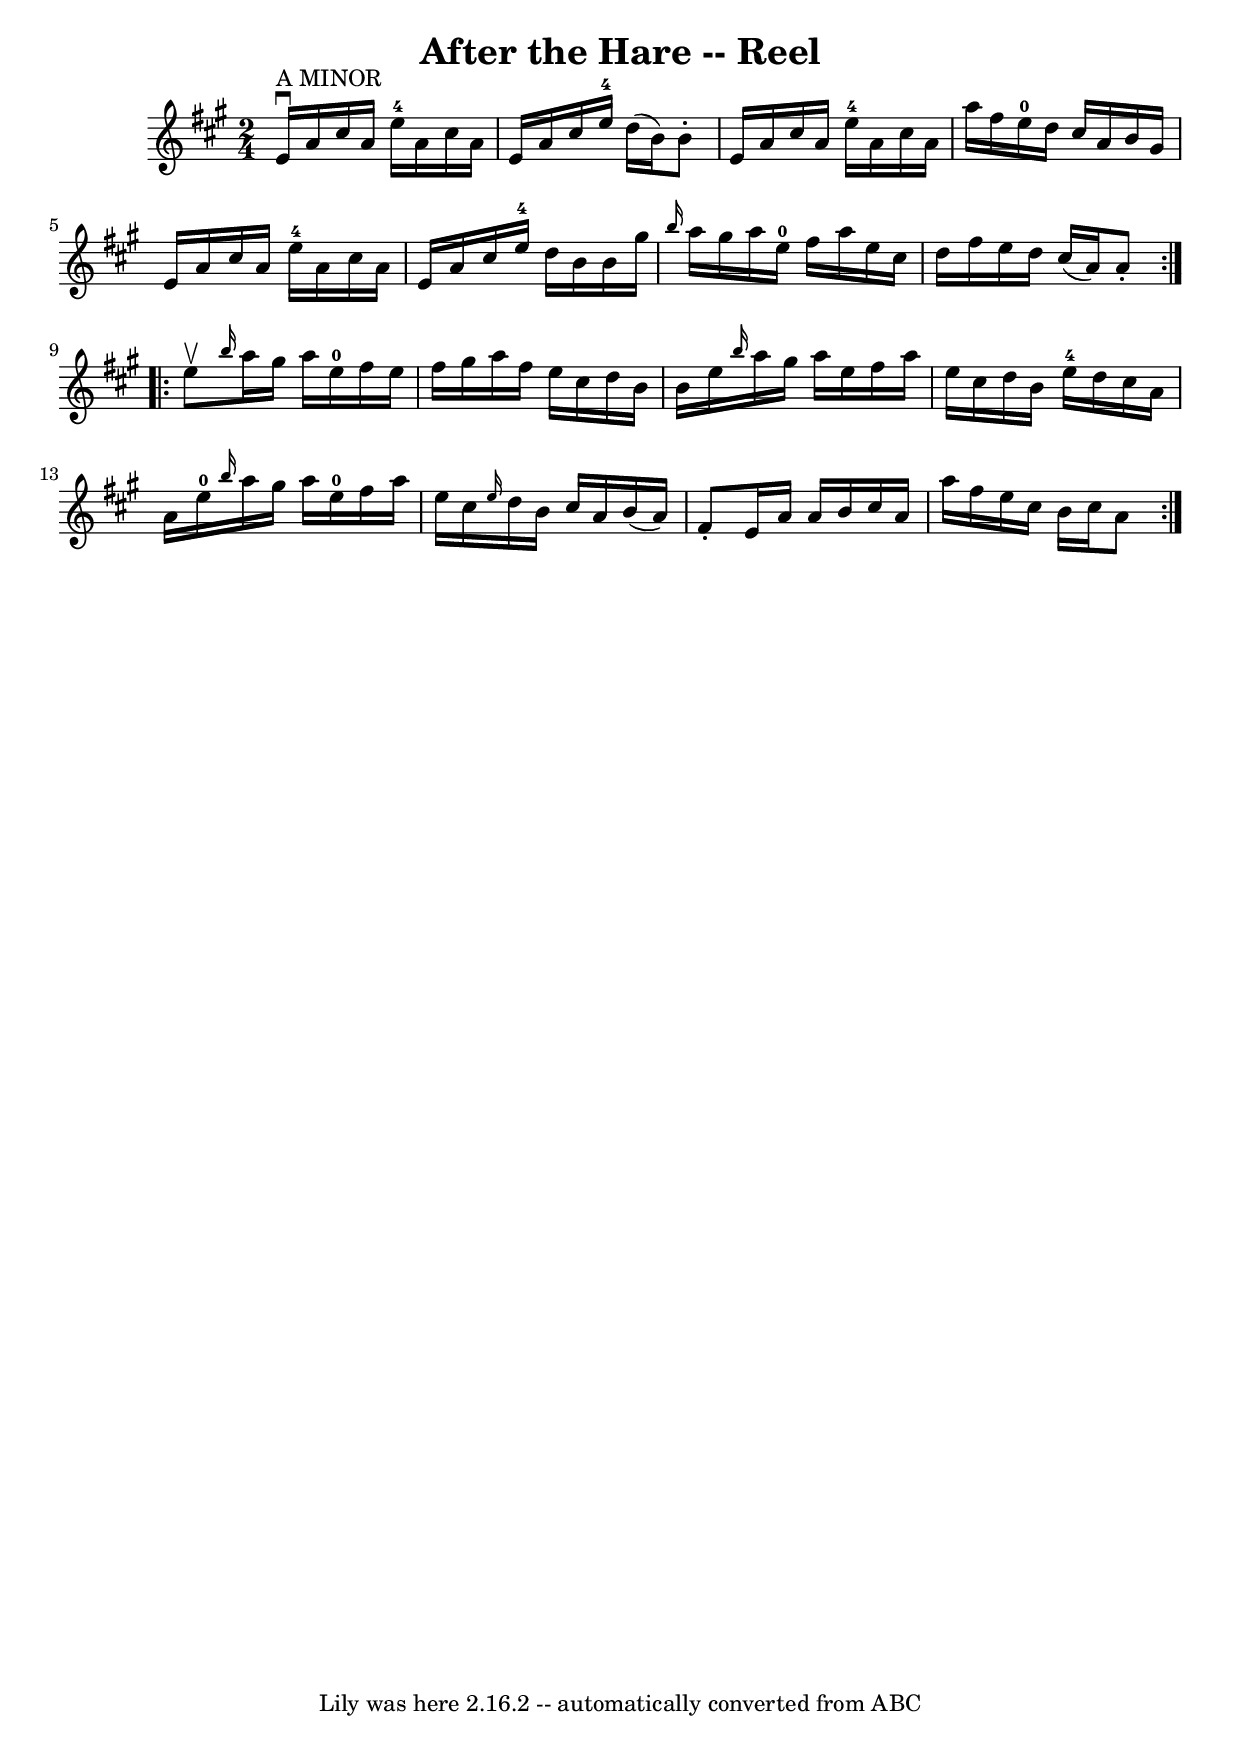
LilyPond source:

\version "2.16.2"
\include "Mammoth.ily"
\header {
  %% book = "Ryan's Mammoth Collection"
  crossRefNumber = "1"
  footnotes = "\\\\261"
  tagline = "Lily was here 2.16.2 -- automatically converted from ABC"
  title = "After the Hare -- Reel"

}
voicedefault =  {



  \repeat volta 2 {

    \time 2/4 
    \key a \major
 e'16^"A MINOR"^\downbow a'16 cis''16    
    a'16 e''16-4 a'16 cis''16 a'16    |
    e'16 a'16    
    cis''16 e''16-4 d''16 (b'16) b'8 -.   |
    e'16 a'16   
    cis''16 a'16 e''16-4 a'16 cis''16 a'16    |
    a''16  
    fis''16 e''16-0 d''16 cis''16 a'16 b'16 gis'16    
    |
    e'16 a'16 cis''16 a'16 e''16-4 a'16 cis''16  
    a'16    |
    e'16 a'16 cis''16 e''16-4 d''16 b'16    
    b'16 gis''16    |
    \grace { b''16  
	   } a''16 gis''16 a''16    
    e''16-0 fis''16 a''16 e''16 cis''16    |
    d''16    
    fis''16 e''16 d''16 cis''16 (a'16) a'8 -.   
  }     

  \repeat volta 2 {
    e''8^\upbow |
    \grace { b''16  
	   } a''16    
    gis''16 a''16 e''16-0 fis''16 e''16 fis''16 gis''16    
    |
    a''16 fis''16 e''16 cis''16 d''16 b'16 b'16    
    e''16    |
    \grace { b''16  
	   } a''16 gis''16 a''16 e''16    
    fis''16 a''16 e''16 cis''16    |
    d''16 b'16 e''16-4  
    d''16 cis''16 a'16 a'16 e''16-0   |
    \grace {    
      b''16  
    } a''16 gis''16 a''16 e''16-0 fis''16 a''16 e''16  
    cis''16    |
    \grace { e''16  
	   } d''16 b'16 cis''16 a'16   
    b'16 (a'16) fis'8 -.   |
    e'16 a'16 a'16 b'16    
    cis''16 a'16 a''16 fis''16    |
    e''16 cis''16 b'16    
    cis''16 a'8    
  }   

}

\score{
  <<

    \context Staff="default"
    {
      \voicedefault 
      
    }

  >>
  \layout {
    
  }
  \midi {
  }

}
